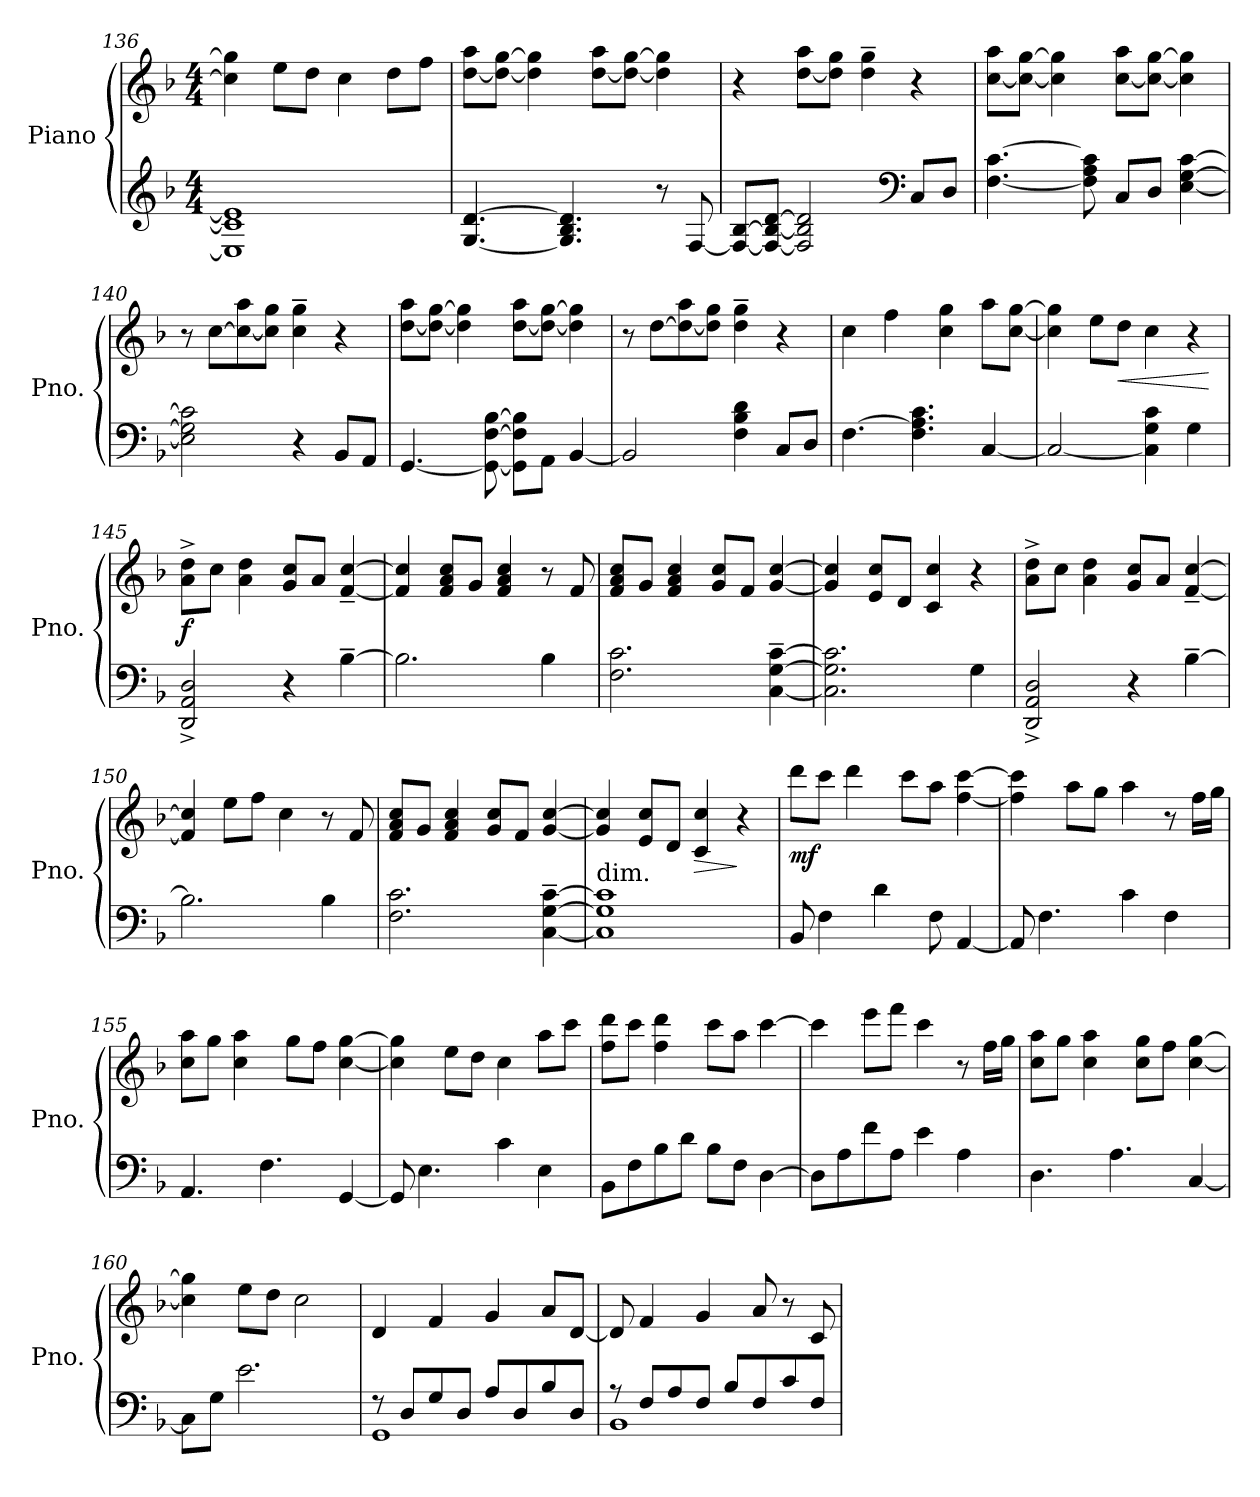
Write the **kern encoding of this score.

**kern	**kern	**dynam
*part1	*part1	*part1
*staff2	*staff1	*staff1/2
*I"Piano	*	*
*I'Pno.	*	*
*clefG2	*clefG2	*
*k[b-]	*k[b-]	*
*M4/4	*M4/4	*
=136	=136	=136
1E] 1c] 1e]	4cc\] 4gg\]	.
.	8ee\L	.
.	8dd\J	.
.	4cc\	.
.	8dd\L	.
.	8ff\J	.
=137	=137	=137
[4.G/ [4.d/	[8dd\ 8aa\L	.
.	8dd\_ [8gg\J	.
.	4dd\] 4gg\]	.
4.G/] 4.B-/ 4.d/]	.	.
.	[8dd\ 8aa\L	.
.	8dd\_ [8gg\J	.
8r	4dd\] 4gg\]	.
[8F/	.	.
=138	=138	=138
8F/_ [8B-/L	4r	.
8F/_ 8B-/_ [8d/J	.	.
2F/] 2B-/] 2d/]	[8dd\ 8aa\L	.
.	8dd\] 8gg\J	.
.	4dd\~ 4gg\~	.
*clefF4	*	*
8C/L	4r	.
8D/J	.	.
!!LO:LB:g=z
=139	=139	=139
[4.F\ [4.c\	[8cc\ 8aa\L	.
.	8cc\_ [8gg\J	.
.	4cc\] 4gg\]	.
8F\] 8A\ 8c\]	.	.
8C/L	[8cc\ 8aa\L	.
8D/J	8cc\_ [8gg\J	.
[4E\ [4G\ [4c\	4cc\] 4gg\]	.
=140	=140	=140
2E\] 2G\] 2c\]	8r	.
.	[8cc\L	.
.	8cc\_ 8aa\	.
.	8cc\] 8gg\J	.
4r	4cc\~ 4gg\~	.
8BB-/L	4r	.
8AA/J	.	.
=141	=141	=141
[4.GG/	[8dd\ 8aa\L	.
.	8dd\_ [8gg\J	.
.	4dd\] 4gg\]	.
8GG\_ [8F\ [8B-\	.	.
8GG\] 8F\] 8B-\]L	[8dd\ 8aa\L	.
8AA\J	8dd\_ [8gg\J	.
[4BB-/	4dd\] 4gg\]	.
=142	=142	=142
2BB-/]	8r	.
.	[8dd\L	.
.	8dd\_ 8aa\	.
.	8dd\] 8gg\J	.
4F\ 4B-\ 4d\	4dd\~ 4gg\~	.
8C/L	4r	.
8D/J	.	.
=143	=143	=143
[4.F\	4cc\	.
.	4ff\	.
4.F\] 4.A\ 4.c\	.	.
.	4cc\ 4gg\	.
[4C/	8aa\L	.
.	[8cc\ [8gg\J	.
!!LO:LB:g=z
=144	=144	=144
2C/_	4cc\] 4gg\]	.
.	8ee\L	.
!	!	!LO:HP:b
.	8dd\J	<
4C\] 4G\ 4c\	4cc\	.
4G\	4r	.
.	.	[
=145	=145	=145
!	!	!LO:DY:b
2DD/^ 2AA/^ 2D/^	8a\^ 8dd\^L	f
.	8cc\J	.
.	4a\ 4dd\	.
4r	8g/ 8cc/L	.
.	8a/J	.
[4B-~\	[4f/~ [4cc/~	.
=146	=146	=146
2.B-\]	4f/] 4cc/]	.
.	8f/ 8a/ 8cc/L	.
.	8g/J	.
.	4f/ 4a/ 4cc/	.
4B-\	8r	.
.	8f/	.
=147	=147	=147
2.F\ 2.c\	8f/ 8a/ 8cc/L	.
.	8g/J	.
.	4f/ 4a/ 4cc/	.
.	8g/ 8cc/L	.
.	8f/J	.
[4C\~ [4G\~ [4c\~	[4g/ [4cc/	.
=148	=148	=148
2.C\] 2.G\] 2.c\]	4g/] 4cc/]	.
.	8e/ 8cc/L	.
.	8d/J	.
.	4c/ 4cc/	.
4G\	4r	.
=149	=149	=149
2DD/^ 2AA/^ 2D/^	8a\^ 8dd\^L	.
.	8cc\J	.
.	4a\ 4dd\	.
4r	8g/ 8cc/L	.
.	8a/J	.
[4B-~\	[4f/~ [4cc/~	.
=150	=150	=150
2.B-\]	4f/] 4cc/]	.
.	8ee\L	.
.	8ff\J	.
.	4cc\	.
4B-\	8r	.
.	8f/	.
!!LO:LB:g=z
=151	=151	=151
2.F\ 2.c\	8f/ 8a/ 8cc/L	.
.	8g/J	.
.	4f/ 4a/ 4cc/	.
.	8g/ 8cc/L	.
.	8f/J	.
[4C\~ [4G\~ [4c\~	[4g/ [4cc/	.
=152	=152	=152
!LO:TX:a:t=dim.	!	!
1C] 1G] 1c]	4g/] 4cc/]	.
.	8e/ 8cc/L	.
.	8d/J	.
!	!	!LO:HP:b
.	4c/ 4cc/	>
.	4r	]
=153	=153	=153
!	!	!LO:DY:b
8BB-/	8ddd\L	mf
4F\	8ccc\J	.
.	4ddd\	.
4d\	.	.
.	8ccc\L	.
8F\	8aa\J	.
[4AA/	[4ff\ [4ccc\	.
=154	=154	=154
8AA/]	4ff\] 4ccc\]	.
4.F\	.	.
.	8aa\L	.
.	8gg\J	.
4c\	4aa\	.
4F\	8r	.
.	16ff\LL	.
.	16gg\JJ	.
=155	=155	=155
4.AA/	8cc\ 8aa\L	.
.	8gg\J	.
.	4cc\ 4aa\	.
4.F\	.	.
.	8gg\L	.
.	8ff\J	.
[4GG/	[4cc\ [4gg\	.
=156	=156	=156
8GG/]	4cc\] 4gg\]	.
4.E\	.	.
.	8ee\L	.
.	8dd\J	.
4c\	4cc\	.
4E\	8aa\L	.
.	8ccc\J	.
!!LO:LB:g=z
=157	=157	=157
8BB-\L	8ff\ 8ddd\L	.
8F\	8ccc\J	.
8B-\	4ff\ 4ddd\	.
8d\J	.	.
8B-\L	8ccc\L	.
8F\J	8aa\J	.
[4D\	[4ccc\	.
=158	=158	=158
8D\L]	4ccc\]	.
8A\	.	.
8f\	8eee\L	.
8A\J	8fff\J	.
4e\	4ccc\	.
4A\	8r	.
.	16ff\LL	.
.	16gg\JJ	.
=159	=159	=159
4.D\	8cc\ 8aa\L	.
.	8gg\J	.
.	4cc\ 4aa\	.
4.A\	.	.
.	8cc\ 8gg\L	.
.	8ff\J	.
[4C/	[4cc\ [4gg\	.
=160	=160	=160
8C\L]	4cc\] 4gg\]	.
8G\J	.	.
2.e\	8ee\L	.
.	8dd\J	.
.	2cc\	.
=161	=161	=161
*^	*	*
8r	1GG	4d/	.
8D/L	.	.	.
8G/	.	4f/	.
8D/J	.	.	.
8A/L	.	4g/	.
8D/	.	.	.
8B-/	.	8a/L	.
8D/J	.	[8d/J	.
!!LO:LB:g=z
=162	=162	=162	=162
8r	1BB-	8d/]	.
8F/L	.	4f/	.
8A/	.	.	.
8F/J	.	4g/	.
8B-/L	.	.	.
8F/	.	8a/	.
8c/	.	8r	.
8F/J	.	8c/	.
*v	*v	*	*
=	=	=
*-	*-	*-
